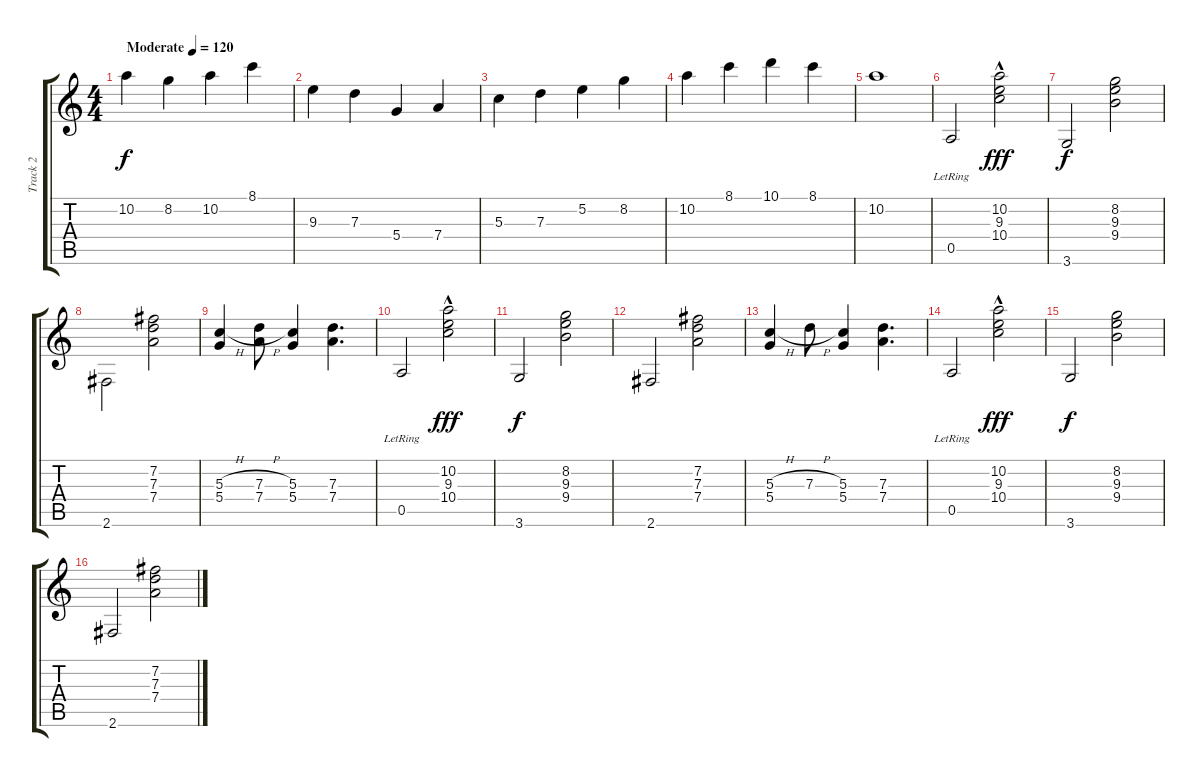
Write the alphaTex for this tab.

\track ("Track 2" "Track 2") {instrument electricguitarclean}
\staff {score tabs}
\tuning (E4 B3 G3 D3 A2 E2) {hide}
\ts (4 4)
\tempo (120 "Moderate")
\clef g2
\ks c
10.2.4{dy f instrument electricguitarclean} 8.2.4 10.2.4 8.1.4 |
9.3.4 7.3.4 5.4.4 7.4.4 |
5.3.4 7.3.4 5.2.4 8.2.4 |
10.2.4 8.1.4 10.1.4 8.1.4 |
10.2.1 |
0.5{lr}.2 (10.2 9.3 10.4{hac}).2{dy fff} |
3.6.2{dy f} (8.2 9.3 9.4).2 |
2.6.2{beam Down} (7.2 7.3 7.4).2 |
(5.3{h} 5.4).4 (7.3{h} 7.4).8 (5.3 5.4).4 (7.3 7.4).4{d} |
0.5{lr}.2 (10.2 9.3 10.4{hac}).2{dy fff} |
3.6.2{dy f} (8.2 9.3 9.4).2 |
2.6.2 (7.2 7.3 7.4).2 |
(5.3{h} 5.4).4 7.3{h}.8 (5.3 5.4).4 (7.3 7.4).4{d} |
0.5{lr}.2 (10.2 9.3 10.4{hac}).2{dy fff} |
3.6.2{dy f} (8.2 9.3 9.4).2 |
2.6.2 (7.2 7.3 7.4).2
